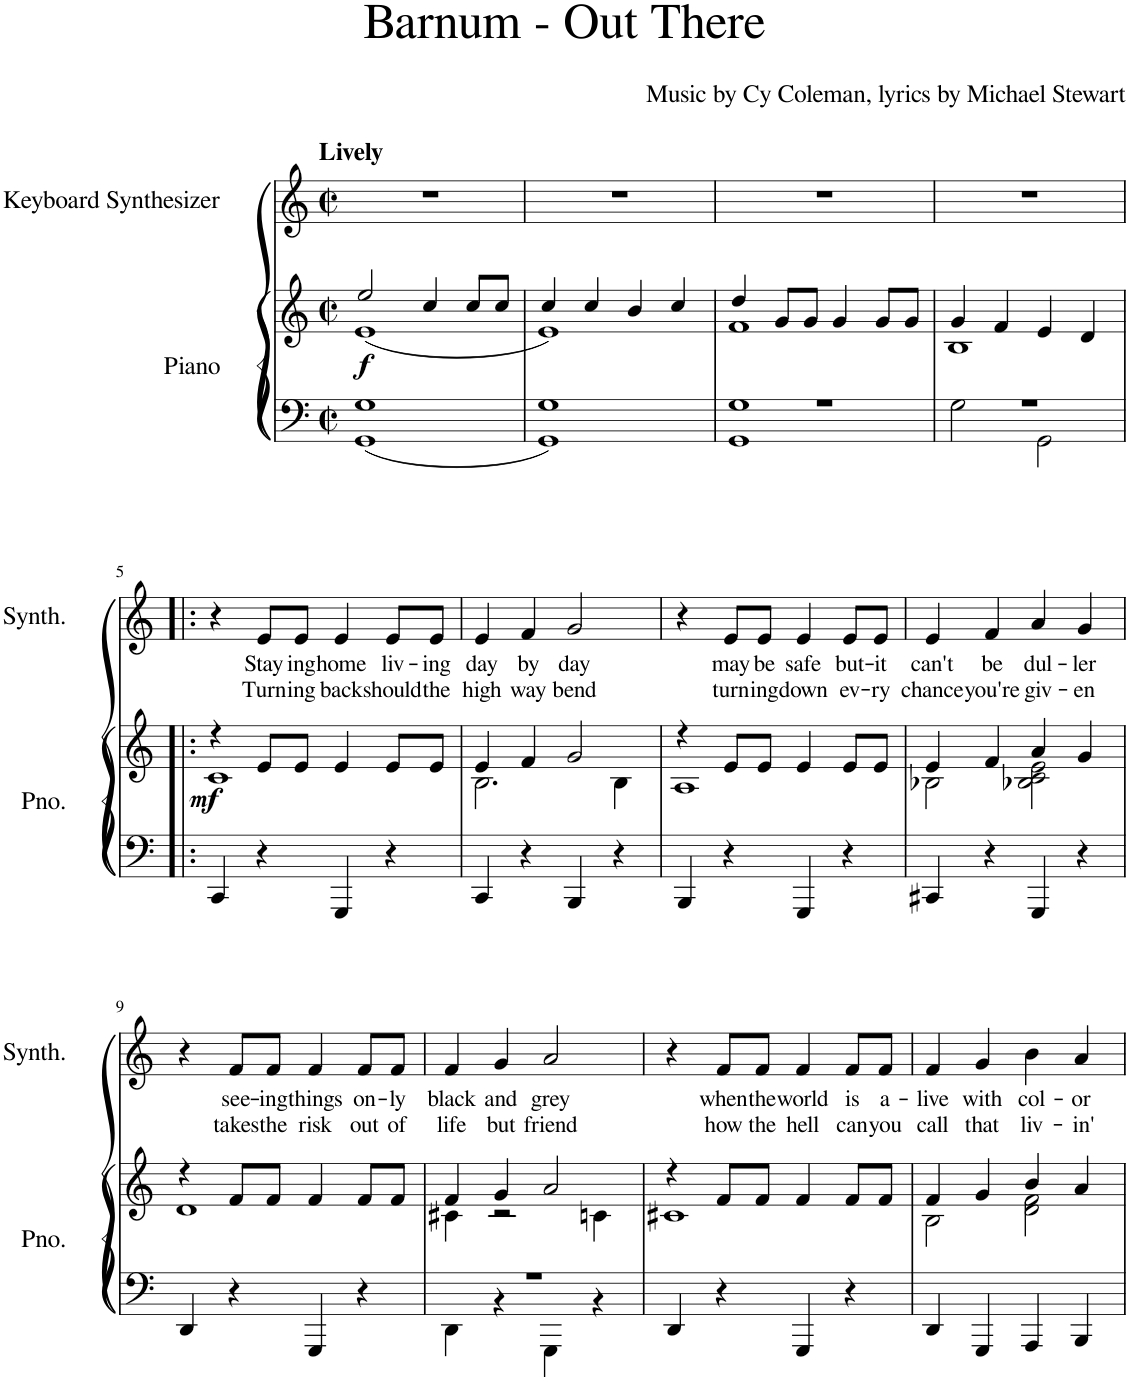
**kern	**kern	**dynam	**kern	**text	**text
*part2	*part2	*part2	*part1	*part1	*part1
*staff3	*staff2	*staff2/3	*staff1	*staff1	*staff1
*I"Piano	*	*	*I"Keyboard Synthesizer	*	*
*I'Pno.	*	*	*I'Synth.	*	*
*clefF4	*clefG2	*	*clefG2	*	*
*k[]	*k[]	*	*k[]	*	*
*M4/4	*M4/4	*	*M4/4	*	*
*met(c|)	*met(c|)	*	*met(c|)	*	*
=1	=1	=1	=1	=1	=1
*	*^	*	*	*	*
!	!	!	!	!LO:TX:a:B:t=Lively	!	!
!	!	!	!LO:DY:b	!	!	!
1GG 1G	2ee/	(1e	f	1r	.	.
.	4cc/	.	.	.	.	.
.	8cc/L	.	.	.	.	.
.	8cc/J	.	.	.	.	.
=2	=2	=2	=2	=2	=2	=2
1GG 1G	4cc/	1e)	.	1r	.	.
.	4cc/	.	.	.	.	.
.	4b/	.	.	.	.	.
.	4cc/	.	.	.	.	.
=3	=3	=3	=3	=3	=3	=3
*^	*	*	*	*	*	*
1r	1GG 1G	4dd/	1f	.	1r	.	.
.	.	8g/L	.	.	.	.	.
.	.	8g/J	.	.	.	.	.
.	.	4g/	.	.	.	.	.
.	.	8g/L	.	.	.	.	.
.	.	8g/J	.	.	.	.	.
=4	=4	=4	=4	=4	=4	=4	=4
1r	2G\	4g/	1B	.	1r	.	.
.	.	4f/	.	.	.	.	.
.	2GG\	4e/	.	.	.	.	.
.	.	4d/	.	.	.	.	.
*v	*v	*	*	*	*	*	*
!!LO:LB:g=z
=5!|:	=5!|:	=5!|:	=5!|:	=5!|:	=5!|:	=5!|:
!	!	!	!LO:DY:b	!	!	!
4CC/	4r	1c	mf	4r	.	.
!	!	!	!	!	!LO:LY:b	!LO:LY:b
4r	8e/L	.	.	8e/L	Stay-	Turn-
!	!	!	!	!	!LO:LY:b	!LO:LY:b
.	8e/J	.	.	8e/J	-ing	-ing
!	!	!	!	!	!LO:LY:b	!LO:LY:b
4GGG/	4e/	.	.	4e/	home	back
!	!	!	!	!	!LO:LY:b	!LO:LY:b
4r	8e/L	.	.	8e/L	liv-	should
!	!	!	!	!	!LO:LY:b	!LO:LY:b
.	8e/J	.	.	8e/J	-ing	the
=6	=6	=6	=6	=6	=6	=6
!	!	!	!	!	!LO:LY:b	!LO:LY:b
4CC/	4e/	2.B\	.	4e/	day	high
!	!	!	!	!	!LO:LY:b	!LO:LY:b
4r	4f/	.	.	4f/	by	way
!	!	!	!	!	!LO:LY:b	!LO:LY:b
4BBB/	2g/	.	.	2g/	day	bend
4r	.	4B\	.	.	.	.
=7	=7	=7	=7	=7	=7	=7
4BBB/	4r	1A	.	4r	.	.
!	!	!	!	!	!LO:LY:b	!LO:LY:b
4r	8e/L	.	.	8e/L	may-	turn-
!	!	!	!	!	!LO:LY:b	!LO:LY:b
.	8e/J	.	.	8e/J	-be	-ing
!	!	!	!	!	!LO:LY:b	!LO:LY:b
4GGG/	4e/	.	.	4e/	safe	down
!	!	!	!	!	!LO:LY:b	!LO:LY:b
4r	8e/L	.	.	8e/L	but-	ev-
!	!	!	!	!	!LO:LY:b	!LO:LY:b
.	8e/J	.	.	8e/J	-it	-ry
=8	=8	=8	=8	=8	=8	=8
!	!	!	!	!	!LO:LY:b	!LO:LY:b
4CC#X/	4e/	2B-X\	.	4e/	can't	chance
!	!	!	!	!	!LO:LY:b	!LO:LY:b
4r	4f/	.	.	4f/	be	you're
!	!	!	!	!	!LO:LY:b	!LO:LY:b
4GGG/	4a/	2B-X\ 2c\ 2e\	.	4a/	dul-	giv-
!	!	!	!	!	!LO:LY:b	!LO:LY:b
4r	4g/	.	.	4g/	-ler	-en
!!LO:LB:g=z
=9	=9	=9	=9	=9	=9	=9
4DD/	4r	1d	.	4r	.	.
!	!	!	!	!	!LO:LY:b	!LO:LY:b
4r	8f/L	.	.	8f/L	see-	takes
!	!	!	!	!	!LO:LY:b	!LO:LY:b
.	8f/J	.	.	8f/J	-ing	the
!	!	!	!	!	!LO:LY:b	!LO:LY:b
4GGG/	4f/	.	.	4f/	things	risk
!	!	!	!	!	!LO:LY:b	!LO:LY:b
4r	8f/L	.	.	8f/L	on-	out
!	!	!	!	!	!LO:LY:b	!LO:LY:b
.	8f/J	.	.	8f/J	-ly	of
=10	=10	=10	=10	=10	=10	=10
*^	*	*	*	*	*	*
!	!	!	!	!	!	!LO:LY:b	!LO:LY:b
1r	4DD\	4f/	4c#X\	.	4f/	black	life
!	!	!	!	!	!	!LO:LY:b	!LO:LY:b
.	4r	4g/	2r	.	4g/	and	but
!	!	!	!	!	!	!LO:LY:b	!LO:LY:b
.	4GGG\	2a/	.	.	2a/	grey	friend
.	4r	.	4cn\	.	.	.	.
*v	*v	*	*	*	*	*	*
=11	=11	=11	=11	=11	=11	=11
4DD/	4r	1c#X	.	4r	.	.
!	!	!	!	!	!LO:LY:b	!LO:LY:b
4r	8f/L	.	.	8f/L	when	how
!	!	!	!	!	!LO:LY:b	!LO:LY:b
.	8f/J	.	.	8f/J	the	the
!	!	!	!	!	!LO:LY:b	!LO:LY:b
4GGG/	4f/	.	.	4f/	world	hell
!	!	!	!	!	!LO:LY:b	!LO:LY:b
4r	8f/L	.	.	8f/L	is	can
!	!	!	!	!	!LO:LY:b	!LO:LY:b
.	8f/J	.	.	8f/J	a-	you
=12	=12	=12	=12	=12	=12	=12
!	!	!	!	!	!LO:LY:b	!LO:LY:b
4DD/	4f/	2B\	.	4f/	-live	call
!	!	!	!	!	!LO:LY:b	!LO:LY:b
4GGG/	4g/	.	.	4g/	with	that
!	!	!	!	!	!LO:LY:b	!LO:LY:b
4AAA/	4b/	2d\ 2f\	.	4b\	col-	liv-
!	!	!	!	!	!LO:LY:b	!LO:LY:b
4BBB/	4a/	.	.	4a/	-or	-in'
*	*v	*v	*	*	*	*
=	=	=	=	=	=
*-	*-	*-	*-	*-	*-
